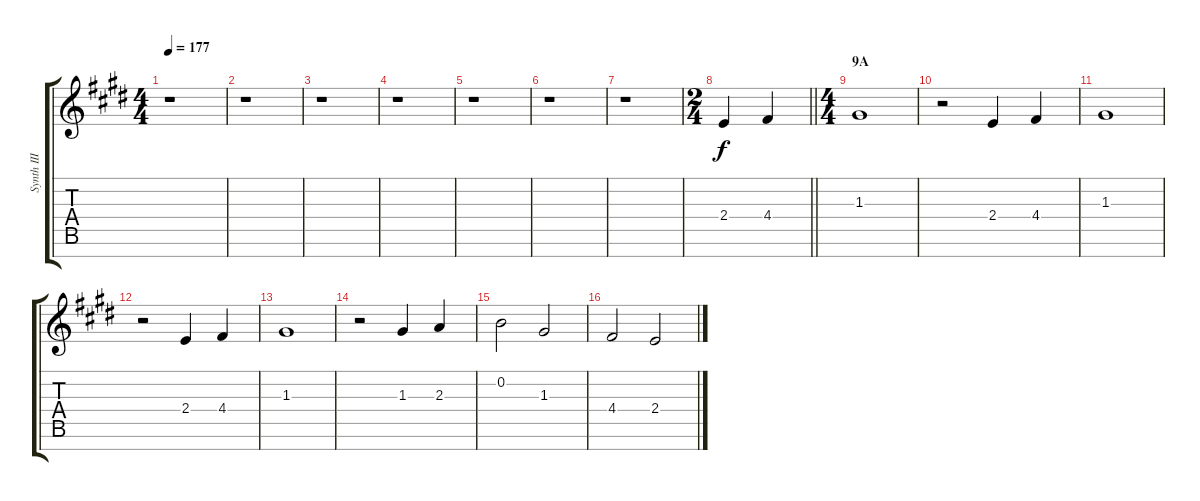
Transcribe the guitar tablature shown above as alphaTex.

\track ("Synth III" "Synth III") {instrument fx5brightness}
\staff {score tabs}
\tuning (E5 B4 G4 D4 A3 E3 B2) {hide}
\ts (4 4)
\tempo 177
\clef g2
\ks e
r.1{dy f} |
r.1 |
r.1 |
r.1 |
r.1 |
r.1 |
r.1 |
\ts (2 4)
\barLineRight lightlight
2.4.4 4.4.4 |
\ts (4 4)
\section ("" "9A")
1.3.1 |
r.2 2.4.4 4.4.4 |
1.3.1 |
r.2 2.4.4 4.4.4 |
1.3.1 |
r.2 1.3.4 2.3.4 |
0.2.2 1.3.2 |
4.4.2 2.4.2
